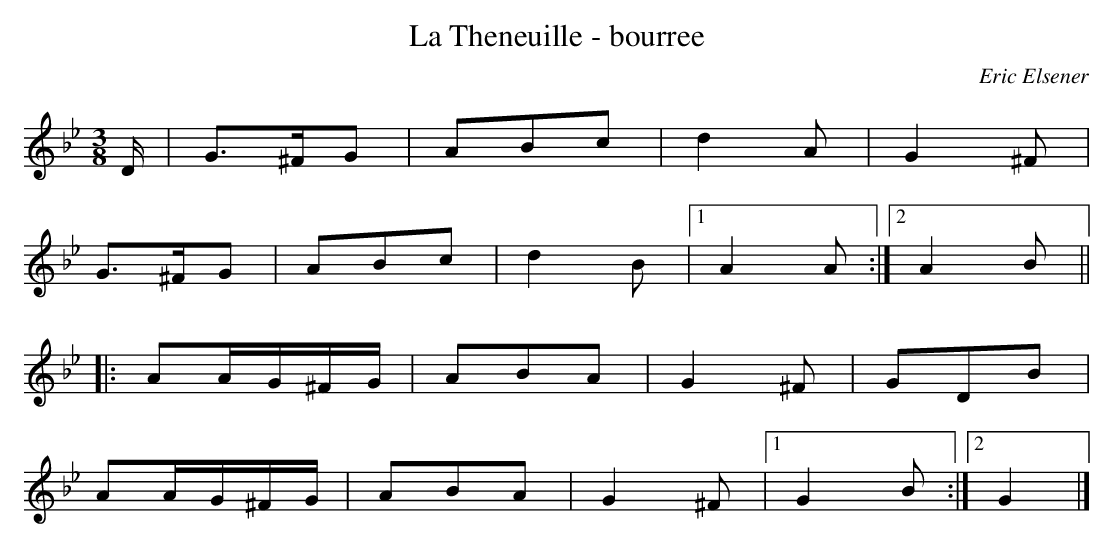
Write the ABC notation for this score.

X:1
T:La Theneuille - bourree
C:Eric Elsener
M:3/8
L:1/16
K:Gm
D|G3^FG2|A2B2c2|d4A2|G4^F2|
G3^FG2|A2B2c2|d4B2|1A4A2:|2A4B2||
|:A2AG^FG|A2B2A2|G4^F2|G2D2B2|
A2AG^FG|A2B2A2|G4^F2|1G4B2:|2G4|]
